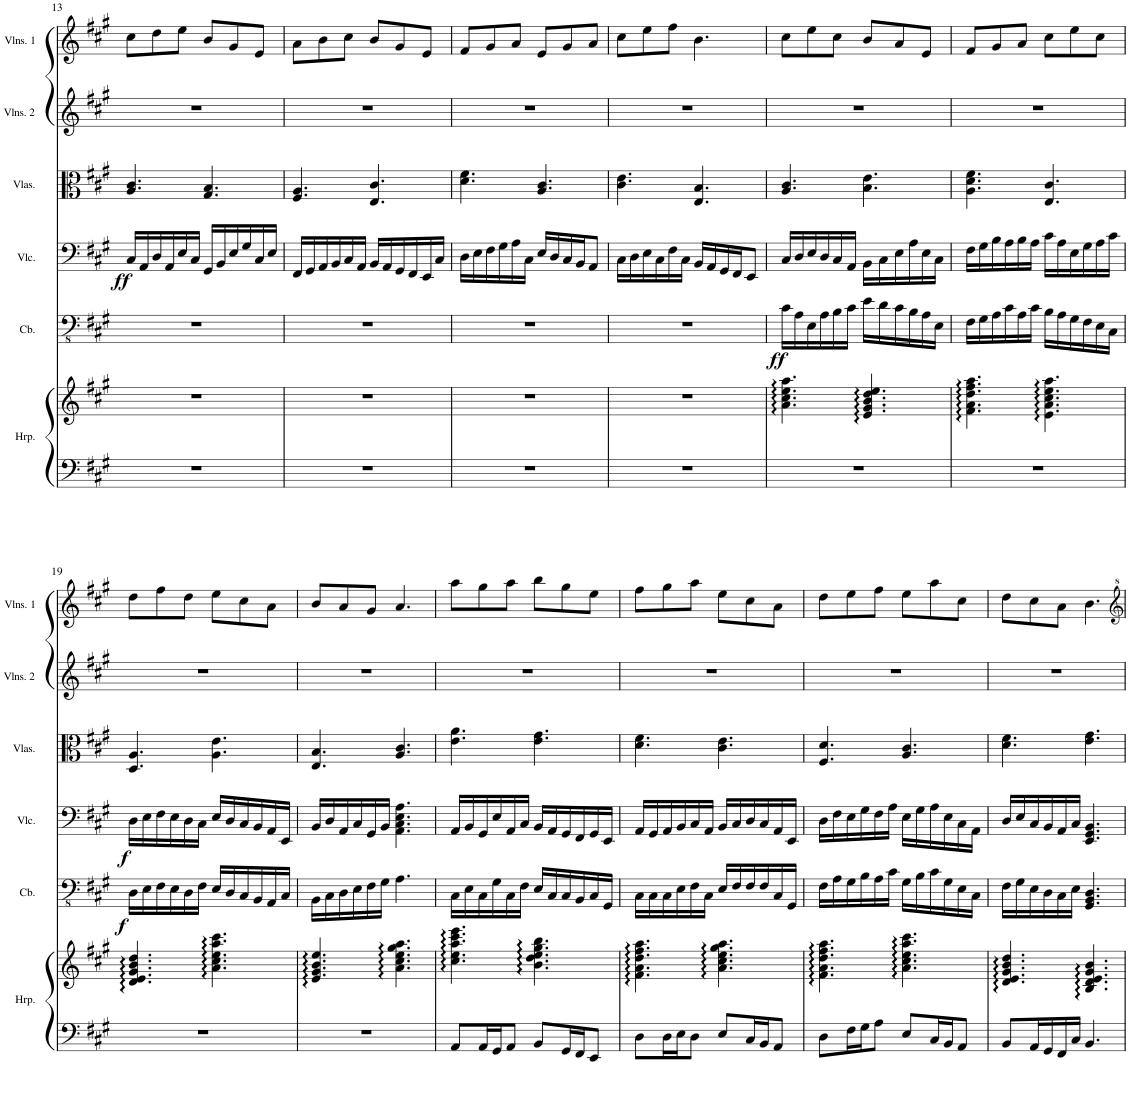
**kern	**kern	**kern	**dynam	**kern	**dynam	**kern	**kern	**kern
*part6	*part6	*part5	*part5	*part4	*part4	*part3	*part2	*part1
*staff7	*staff6	*staff5	*staff5	*staff4	*staff4	*staff3	*staff2	*staff1
*I"Harp	*	*I"Contrabass	*	*I"Violoncello	*	*I"Violas	*I"Violins 2	*I"Violins 1
*I'Hrp.	*	*I'Cb.	*	*I'Vlc.	*	*I'Vlas.	*I'Vlns. 2	*I'Vlns. 1
!!LO:PB:g=z
*clefF4	*clefG2	*clefFv4	*	*clefF4	*	*clefC3	*clefG2	*clefG2
*	*	*Trd7c12	*	*	*	*	*	*
*k[f#c#g#]	*k[f#c#g#]	*k[f#c#g#]	*	*k[f#c#g#]	*	*k[f#c#g#]	*k[f#c#g#]	*k[f#c#g#]
*M6/8	*M6/8	*M6/8	*	*M6/8	*	*M6/8	*M6/8	*M6/8
=13	=13	=13	=13	=13	=13	=13	=13	=13
!	!	!	!	!	!LO:DY:b	!	!	!
2.r	2.r	2.r	.	16C#/LL	ff	4.A/ 4.c#/	2.r	8cc#\L
.	.	.	.	16AA/	.	.	.	.
.	.	.	.	16D/	.	.	.	8dd\
.	.	.	.	16AA/	.	.	.	.
.	.	.	.	16E/	.	.	.	8ee\J
.	.	.	.	16C#/JJ	.	.	.	.
.	.	.	.	16GG#/LL	.	4.G#/ 4.B/	.	8b/L
.	.	.	.	16BB/	.	.	.	.
.	.	.	.	16E/	.	.	.	8g#/
.	.	.	.	16G#/	.	.	.	.
.	.	.	.	16C#/	.	.	.	8e/J
.	.	.	.	16E/JJ	.	.	.	.
=14	=14	=14	=14	=14	=14	=14	=14	=14
2.r	2.r	2.r	.	16FF#/LL	.	4.F#/ 4.A/	2.r	8a\L
.	.	.	.	16GG#/	.	.	.	.
.	.	.	.	16AA/	.	.	.	8b\
.	.	.	.	16BB/	.	.	.	.
.	.	.	.	16C#/	.	.	.	8cc#\J
.	.	.	.	16AA/JJ	.	.	.	.
.	.	.	.	16BB/LL	.	4.E/ 4.c#/	.	8b/L
.	.	.	.	16AA/	.	.	.	.
.	.	.	.	16GG#/	.	.	.	8g#/
.	.	.	.	16FF#/	.	.	.	.
.	.	.	.	16EE/	.	.	.	8e/J
.	.	.	.	16C#/JJ	.	.	.	.
=15	=15	=15	=15	=15	=15	=15	=15	=15
2.r	2.r	2.r	.	16D\LL	.	4.d\ 4.f#\	2.r	8f#/L
.	.	.	.	16E\	.	.	.	.
.	.	.	.	16F#\	.	.	.	8g#/
.	.	.	.	16G#\	.	.	.	.
.	.	.	.	16A\	.	.	.	8a/J
.	.	.	.	16C#\JJ	.	.	.	.
.	.	.	.	16E/LL	.	4.A/ 4.c#/	.	8e/L
.	.	.	.	16D/	.	.	.	.
.	.	.	.	16C#/	.	.	.	8g#/
.	.	.	.	16BB/J	.	.	.	.
.	.	.	.	8AA/J	.	.	.	8a/J
=16	=16	=16	=16	=16	=16	=16	=16	=16
2.r	2.r	2.r	.	16C#\LL	.	4.c#\ 4.e\	2.r	8cc#\L
.	.	.	.	16D\	.	.	.	.
.	.	.	.	16E\	.	.	.	8ee\
.	.	.	.	16C#\	.	.	.	.
.	.	.	.	16F#\	.	.	.	8ff#\J
.	.	.	.	16C#\JJ	.	.	.	.
.	.	.	.	16BB/LL	.	4.E/ 4.B/	.	4.b\
.	.	.	.	16AA/	.	.	.	.
.	.	.	.	16GG#/	.	.	.	.
.	.	.	.	16FF#/J	.	.	.	.
.	.	.	.	8EE/J	.	.	.	.
=17	=17	=17	=17	=17	=17	=17	=17	=17
!	!	!	!LO:DY:b	!	!	!	!	!
2.r	4.a\ 4.cc#\ 4.ee\ 4.aa\	16C#\LL	ff	16C#/LL	.	4.A/ 4.c#/	2.r	8cc#\L
.	.	16AA\	.	16D/	.	.	.	.
.	.	16EE\	.	16E/	.	.	.	8ee\
.	.	16AA\	.	16D/	.	.	.	.
.	.	16BB\	.	16C#/	.	.	.	8cc#\J
.	.	16C#\JJ	.	16AA/JJ	.	.	.	.
.	4.e/ 4.g#/ 4.b/ 4.dd/ 4.ee/	16E\LL	.	16BB\LL	.	4.B\ 4.e\	.	8b/L
.	.	16D\	.	16C#\	.	.	.	.
.	.	16C#\	.	16E\	.	.	.	8a/
.	.	16BB\	.	16A\	.	.	.	.
.	.	16AA\	.	16E\	.	.	.	8e/J
.	.	16EE\JJ	.	16C#\JJ	.	.	.	.
=18	=18	=18	=18	=18	=18	=18	=18	=18
2.r	4.f#\ 4.a\ 4.dd\ 4.ff#\ 4.aa\	16FF#\LL	.	16F#\LL	.	4.A\ 4.d\ 4.f#\	2.r	8f#/L
.	.	16GG#\	.	16G#\	.	.	.	.
.	.	16AA\	.	16B\	.	.	.	8g#/
.	.	16C#\	.	16A\	.	.	.	.
.	.	16AA\	.	16B\	.	.	.	8a/J
.	.	16C#\JJ	.	16A\JJ	.	.	.	.
.	4.e\ 4.a\ 4.cc#\ 4.ee\ 4.aa\	16BB\LL	.	16c#\LL	.	4.E/ 4.c#/	.	8cc#\L
.	.	16AA\	.	16A\	.	.	.	.
.	.	16GG#\	.	16E\	.	.	.	8ee\
.	.	16FF#\	.	16G#\	.	.	.	.
.	.	16EE\	.	16A\	.	.	.	8cc#\J
.	.	16CC#\JJ	.	16c#\JJ	.	.	.	.
!!LO:LB:g=z
=19	=19	=19	=19	=19	=19	=19	=19	=19
!	!	!	!LO:DY:b	!	!LO:DY:b	!	!	!
2.r	4.d/ 4.e/ 4.g#/ 4.b/ 4.dd/	16DD\LL	f	16D\LL	f	4.D/ 4.A/	2.r	8dd\L
.	.	16EE\	.	16E\	.	.	.	.
.	.	16FF#\	.	16F#\	.	.	.	8ff#\
.	.	16EE\	.	16E\	.	.	.	.
.	.	16DD\	.	16D\	.	.	.	8dd\J
.	.	16FF#\JJ	.	16C#\JJ	.	.	.	.
.	4.a\ 4.cc#\ 4.ee\ 4.aa\ 4.ccc#\	16EE/LL	.	16E/LL	.	4.A\ 4.e\	.	8ee\L
.	.	16DD/	.	16D/	.	.	.	.
.	.	16CC#/	.	16C#/	.	.	.	8cc#\
.	.	16BBB/	.	16BB/	.	.	.	.
.	.	16AAA/	.	16AA/	.	.	.	8a\J
.	.	16CC#/JJ	.	16EE/JJ	.	.	.	.
=20	=20	=20	=20	=20	=20	=20	=20	=20
2.r	4.e/ 4.g#/ 4.b/ 4.ee/	16BBB\LL	.	16BB/LL	.	4.E/ 4.B/	2.r	8b/L
.	.	16CC#\	.	16D/	.	.	.	.
.	.	16DD\	.	16AA/	.	.	.	8a/
.	.	16EE\	.	16C#/	.	.	.	.
.	.	16FF#\	.	16GG#/	.	.	.	8g#/J
.	.	16GG#\JJ	.	16BB/JJ	.	.	.	.
.	4.a\ 4.cc#\ 4.ee\ 4.gg#\ 4.aa\	4.AA\	.	4.AA\ 4.C#\ 4.E\ 4.A\	.	4.A/ 4.c#/	.	4.a/
=21	=21	=21	=21	=21	=21	=21	=21	=21
8AA/L	4.cc#\ 4.ee\ 4.aa\ 4.ccc#\ 4.eee\	16CC#\LL	.	16AA/LL	.	4.e\ 4.a\	2.r	8aa\L
.	.	16EE\	.	16BB/	.	.	.	.
16AA/L	.	16CC#\	.	16GG#/	.	.	.	8gg#\
16GG#/J	.	16GG#\	.	16E/	.	.	.	.
8AA/J	.	16CC#\	.	16AA/	.	.	.	8aa\J
.	.	16FF#\JJ	.	16C#/JJ	.	.	.	.
8BB/L	4.b\ 4.dd\ 4.ee\ 4.gg#\ 4.bb\	16EE/LL	.	16BB/LL	.	4.e\ 4.g#\	.	8bb\L
.	.	16CC#/	.	16AA/	.	.	.	.
16GG#/L	.	16CC#/	.	16GG#/	.	.	.	8gg#\
16FF#/J	.	16BBB/	.	16FF#/	.	.	.	.
8EE/J	.	16CC#/	.	16GG#/	.	.	.	8ee\J
.	.	16GGG#/JJ	.	16EE/JJ	.	.	.	.
=22	=22	=22	=22	=22	=22	=22	=22	=22
8D\L	4.f#\ 4.a\ 4.dd\ 4.ff#\ 4.aa\	16CC#\LL	.	16AA/LL	.	4.d\ 4.f#\	2.r	8ff#\L
.	.	16CC#\	.	16GG#/	.	.	.	.
16D\L	.	16CC#\	.	16AA/	.	.	.	8gg#\
16E\J	.	16EE\	.	16BB/	.	.	.	.
8D\J	.	16FF#\	.	16C#/	.	.	.	8aa\J
.	.	16CC#\JJ	.	16AA/JJ	.	.	.	.
8E/L	4.a\ 4.cc#\ 4.ee\ 4.gg#\ 4.aa\	16EE/LL	.	16BB/LL	.	4.c#\ 4.e\	.	8ee\L
.	.	16FF#/	.	16C#/	.	.	.	.
16C#/L	.	16FF#/	.	16D/	.	.	.	8cc#\
16BB/J	.	16FF#/	.	16C#/	.	.	.	.
8AA/J	.	16CC#/	.	16AA/	.	.	.	8a\J
.	.	16GGG#/JJ	.	16EE/JJ	.	.	.	.
=23	=23	=23	=23	=23	=23	=23	=23	=23
8D\L	4.f#\ 4.a\ 4.dd\ 4.ff#\ 4.aa\	16FF#\LL	.	16D\LL	.	4.F#/ 4.d/	2.r	8dd\L
.	.	16AA\	.	16F#\	.	.	.	.
16F#\L	.	16GG#\	.	16E\	.	.	.	8ee\
16G#\J	.	16BB\	.	16G#\	.	.	.	.
8A\J	.	16AA\	.	16F#\	.	.	.	8ff#\J
.	.	16C#\JJ	.	16A\JJ	.	.	.	.
8E/L	4.a\ 4.cc#\ 4.ee\ 4.aa\ 4.ccc#\	16GG#\LL	.	16E\LL	.	4.A/ 4.c#/	.	8ee\L
.	.	16BB\	.	16G#\	.	.	.	.
16C#/L	.	16C#\	.	16A\	.	.	.	8aa\
16BB/J	.	16GG#\	.	16E\	.	.	.	.
8AA/J	.	16EE\	.	16C#\	.	.	.	8cc#\J
.	.	16CC#\JJ	.	16AA\JJ	.	.	.	.
=24	=24	=24	=24	=24	=24	=24	=24	=24
8BB/L	4.d/ 4.e/ 4.g#/ 4.b/ 4.dd/	16FF#\LL	.	16D/LL	.	4.d\ 4.f#\	2.r	8dd\L
.	.	16GG#\	.	16E/	.	.	.	.
16AA/L	.	16EE\	.	16C#/	.	.	.	8cc#\
16GG#/	.	16DD\	.	16BB/	.	.	.	.
16FF#/	.	16CC#\	.	16AA/	.	.	.	8a\J
16C#/JJ	.	16EE\JJ	.	16C#/JJ	.	.	.	.
4.BB/	4.B/ 4.d/ 4.e/ 4.g#/ 4.b/	4.GGG#/ 4.BBB/ 4.DD/	.	4.EE/ 4.GG#/ 4.BB/	.	4.e\ 4.g#\	.	4.b\
=	=	=	=	=	=	=	=	=
*-	*-	*-	*-	*-	*-	*-	*-	*-
